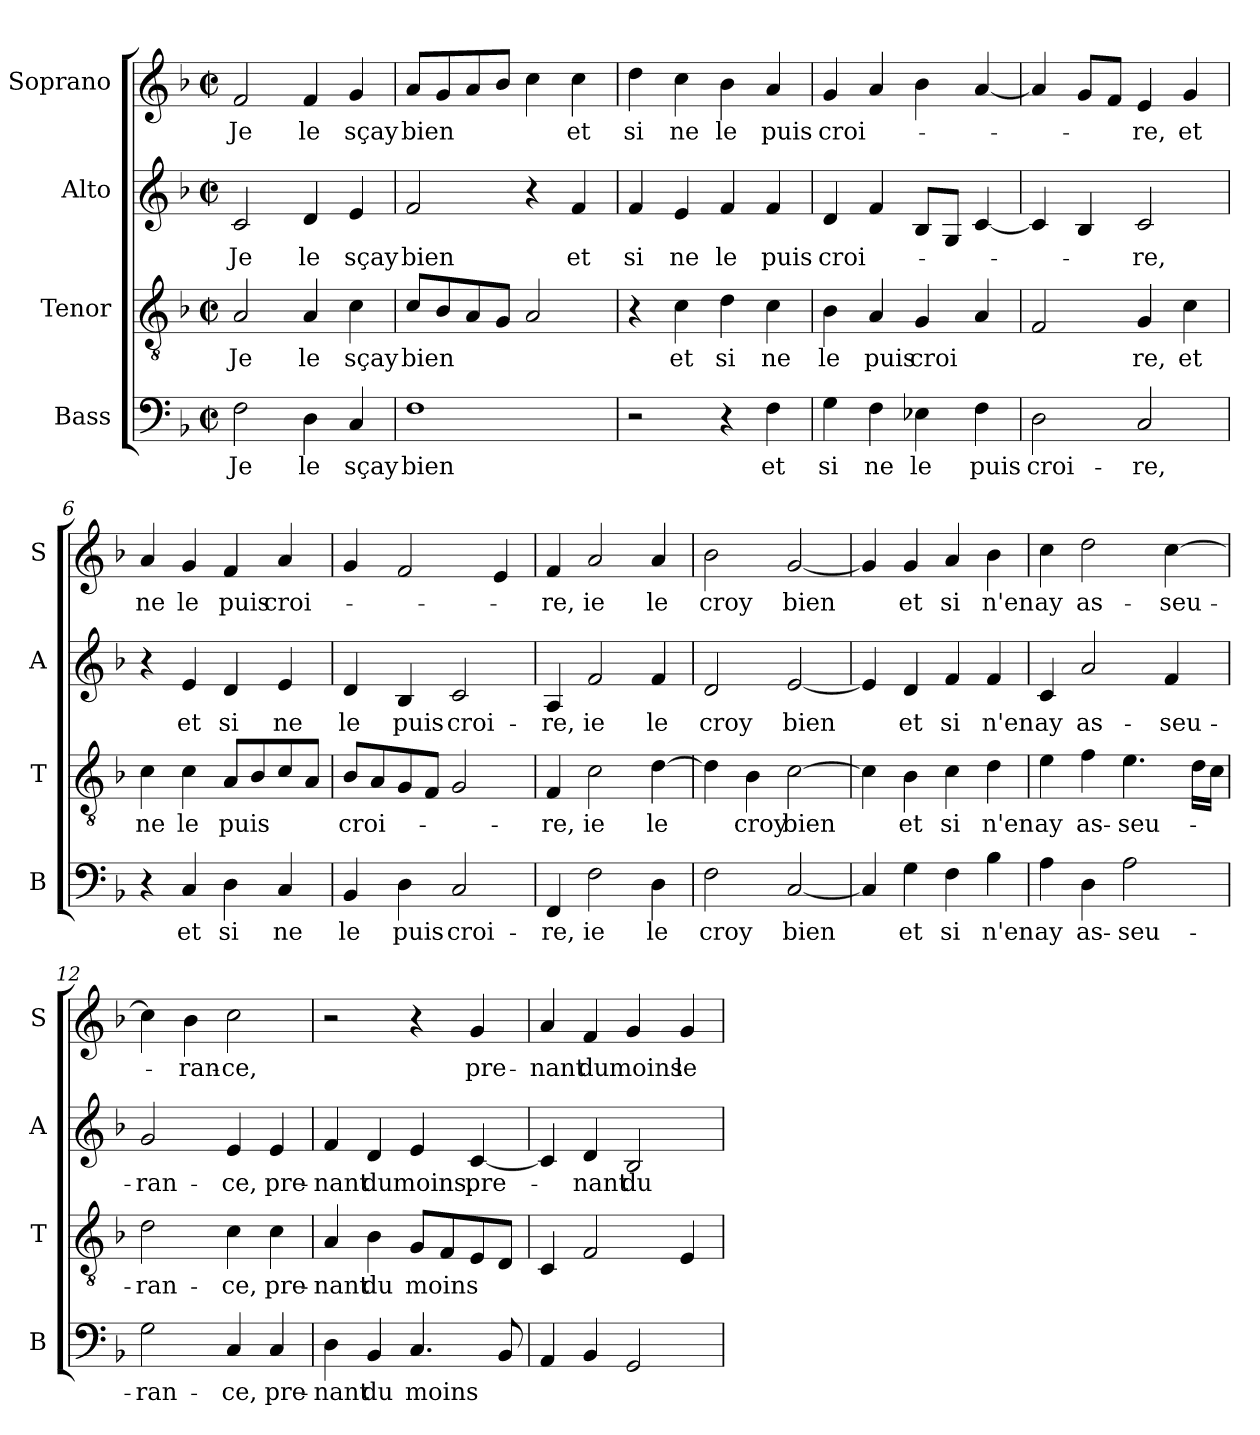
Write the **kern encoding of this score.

**kern	**text	**kern	**text	**kern	**text	**kern	**text
*part4	*part4	*part3	*part3	*part2	*part2	*part1	*part1
*staff4	*staff4	*staff3	*staff3	*staff2	*staff2	*staff1	*staff1
*I"Bass	*	*I"Tenor	*	*I"Alto	*	*I"Soprano	*
*I'B	*	*I'T	*	*I'A	*	*I'S	*
*clefF4	*	*clefGv2	*	*clefG2	*	*clefG2	*
*k[b-]	*	*k[b-]	*	*k[b-]	*	*k[b-]	*
*F:	*	*F:	*	*F:	*	*F:	*
*M2/2	*	*M2/2	*	*M2/2	*	*M2/2	*
*met(c|)	*	*met(c|)	*	*met(c|)	*	*met(c|)	*
=1	=1	=1	=1	=1	=1	=1	=1
!	!LO:LY:b	!	!LO:LY:b	!	!LO:LY:b	!	!LO:LY:b
2F\	Je	2A/	Je	2c/	Je	2f/	Je
!	!LO:LY:b	!	!LO:LY:b	!	!LO:LY:b	!	!LO:LY:b
4D\	le	4A/	le	4d/	le	4f/	le
!	!LO:LY:b	!	!LO:LY:b	!	!LO:LY:b	!	!LO:LY:b
4C/	sçay	4c\	sçay	4e/	sçay	4g/	sçay
=2	=2	=2	=2	=2	=2	=2	=2
!	!LO:LY:b	!	!LO:LY:b	!	!LO:LY:b	!	!LO:LY:b
1F	bien	8c/L	bien	2f/	bien	8a/L	bien
.	.	8B-/	.	.	.	8g/	.
.	.	8A/	.	.	.	8a/	.
.	.	8G/J	.	.	.	8b-/J	.
.	.	2A/	.	4r	.	4cc\	.
!	!	!	!	!	!LO:LY:b	!	!LO:LY:b
.	.	.	.	4f/	et	4cc\	et
=3	=3	=3	=3	=3	=3	=3	=3
!	!	!	!	!	!LO:LY:b	!	!LO:LY:b
2r	.	4r	.	4f/	si	4dd\	si
!	!	!	!LO:LY:b	!	!LO:LY:b	!	!LO:LY:b
.	.	4c\	et	4e/	ne	4cc\	ne
!	!	!	!LO:LY:b	!	!LO:LY:b	!	!LO:LY:b
4r	.	4d\	si	4f/	le	4b-\	le
!	!LO:LY:b	!	!LO:LY:b	!	!LO:LY:b	!	!LO:LY:b
4F\	et	4c\	ne	4f/	puis	4a/	puis
=4	=4	=4	=4	=4	=4	=4	=4
!	!LO:LY:b	!	!LO:LY:b	!	!LO:LY:b	!	!LO:LY:b
4G\	si	4B-\	le	4d/	croi-	4g/	croi-
!	!LO:LY:b	!	!LO:LY:b	!	!	!	!
4F\	ne	4A/	puis	4f/	.	4a/	.
!	!LO:LY:b	!	!LO:LY:b	!	!	!	!
4E-X\	le	4G/	croi	8B-/L	.	4b-\	.
.	.	.	.	8G/J	.	.	.
!	!LO:LY:b	!	!	!	!	!	!
4F\	puis	4A/	.	[4c/	.	[4a/	.
=5	=5	=5	=5	=5	=5	=5	=5
!	!LO:LY:b	!	!	!	!	!	!
2D\	croi-	2F/	.	4c/]	.	4a/]	.
.	.	.	.	4B-/	.	8g/L	.
.	.	.	.	.	.	8f/J	.
!	!LO:LY:b	!	!LO:LY:b	!	!LO:LY:b	!	!LO:LY:b
2C/	-re,	4G/	re,	2c/	-re,	4e/	-re,
!	!	!	!LO:LY:b	!	!	!	!LO:LY:b
.	.	4c\	et	.	.	4g/	et
!!LO:LB:g=z
=6	=6	=6	=6	=6	=6	=6	=6
!	!	!	!LO:LY:b	!	!	!	!LO:LY:b
4r	.	4c\	ne	4r	.	4a/	ne
!	!LO:LY:b	!	!LO:LY:b	!	!LO:LY:b	!	!LO:LY:b
4C/	et	4c\	le	4e/	et	4g/	le
!	!LO:LY:b	!	!LO:LY:b	!	!LO:LY:b	!	!LO:LY:b
4D\	si	8A/L	puis	4d/	si	4f/	puis
.	.	8B-/	.	.	.	.	.
!	!LO:LY:b	!	!	!	!LO:LY:b	!	!LO:LY:b
4C/	ne	8c/	.	4e/	ne	4a/	croi-
.	.	8A/J	.	.	.	.	.
=7	=7	=7	=7	=7	=7	=7	=7
!	!LO:LY:b	!	!LO:LY:b	!	!LO:LY:b	!	!
4BB-/	le	8B-/L	croi-	4d/	le	4g/	.
.	.	8A/	.	.	.	.	.
!	!LO:LY:b	!	!	!	!LO:LY:b	!	!
4D\	puis	8G/	.	4B-/	puis	2f/	.
.	.	8F/J	.	.	.	.	.
!	!LO:LY:b	!	!	!	!LO:LY:b	!	!
2C/	croi-	2G/	.	2c/	croi-	.	.
.	.	.	.	.	.	4e/	.
=8	=8	=8	=8	=8	=8	=8	=8
!	!LO:LY:b	!	!LO:LY:b	!	!LO:LY:b	!	!LO:LY:b
4FF/	-re,	4F/	-re,	4A/	-re,	4f/	-re,
!	!LO:LY:b	!	!LO:LY:b	!	!LO:LY:b	!	!LO:LY:b
2F\	ie	2c\	ie	2f/	ie	2a/	ie
!	!LO:LY:b	!	!LO:LY:b	!	!LO:LY:b	!	!LO:LY:b
4D\	le	[4d\	le	4f/	le	4a/	le
=9	=9	=9	=9	=9	=9	=9	=9
!	!LO:LY:b	!	!	!	!LO:LY:b	!	!LO:LY:b
2F\	croy	4d\]	.	2d/	croy	2b-\	croy
!	!	!	!LO:LY:b	!	!	!	!
.	.	4B-\	croy	.	.	.	.
!	!LO:LY:b	!	!LO:LY:b	!	!LO:LY:b	!	!LO:LY:b
[2C/	bien	[2c\	bien	[2e/	bien	[2g/	bien
=10	=10	=10	=10	=10	=10	=10	=10
4C/]	.	4c\]	.	4e/]	.	4g/]	.
!	!LO:LY:b	!	!LO:LY:b	!	!LO:LY:b	!	!LO:LY:b
4G\	et	4B-\	et	4d/	et	4g/	et
!	!LO:LY:b	!	!LO:LY:b	!	!LO:LY:b	!	!LO:LY:b
4F\	si	4c\	si	4f/	si	4a/	si
!	!LO:LY:b	!	!LO:LY:b	!	!LO:LY:b	!	!LO:LY:b
4B-\	n'en	4d\	n'en	4f/	n'en	4b-\	n'en
!!LO:PB:g=z
=11	=11	=11	=11	=11	=11	=11	=11
!	!LO:LY:b	!	!LO:LY:b	!	!LO:LY:b	!	!LO:LY:b
4A\	ay	4e\	ay	4c/	ay	4cc\	ay
!	!LO:LY:b	!	!LO:LY:b	!	!LO:LY:b	!	!LO:LY:b
4D\	as-	4f\	as-	2a/	as-	2dd\	as-
!	!LO:LY:b	!	!LO:LY:b	!	!	!	!
2A\	-seu-	4.e\	-seu-	.	.	.	.
!	!	!	!	!	!LO:LY:b	!	!LO:LY:b
.	.	.	.	4f/	-seu-	[4cc\	-seu-
.	.	16d\LL	.	.	.	.	.
.	.	16c\JJ	.	.	.	.	.
=12	=12	=12	=12	=12	=12	=12	=12
!	!LO:LY:b	!	!LO:LY:b	!	!LO:LY:b	!	!
2G\	-ran-	2d\	-ran-	2g/	-ran-	4cc\]	.
!	!	!	!	!	!	!	!LO:LY:b
.	.	.	.	.	.	4b-\	-ran-
!	!LO:LY:b	!	!LO:LY:b	!	!LO:LY:b	!	!LO:LY:b
4C/	-ce,	4c\	-ce,	4e/	-ce,	2cc\	-ce,
!	!LO:LY:b	!	!LO:LY:b	!	!LO:LY:b	!	!
4C/	pre-	4c\	pre-	4e/	pre-	.	.
=13	=13	=13	=13	=13	=13	=13	=13
!	!LO:LY:b	!	!LO:LY:b	!	!LO:LY:b	!	!
4D\	-nant	4A/	-nant	4f/	-nant	2r	.
!	!LO:LY:b	!	!LO:LY:b	!	!LO:LY:b	!	!
4BB-/	du	4B-\	du	4d/	du	.	.
!	!LO:LY:b	!	!LO:LY:b	!	!LO:LY:b	!	!
4.C/	moins	8G/L	moins	4e/	moins,	4r	.
.	.	8F/	.	.	.	.	.
!	!	!	!	!	!LO:LY:b	!	!LO:LY:b
.	.	8E/	.	[4c/	pre-	4g/	pre-
8BB-/	.	8D/J	.	.	.	.	.
=14	=14	=14	=14	=14	=14	=14	=14
!	!	!	!	!	!	!	!LO:LY:b
4AA/	.	4C/	.	4c/]	.	4a/	-nant
!	!	!	!	!	!LO:LY:b	!	!LO:LY:b
4BB-/	.	2F/	.	4d/	-nant	4f/	du
!	!	!	!	!	!LO:LY:b	!	!LO:LY:b
2GG/	.	.	.	2B-/	du	4g/	moins
!	!	!	!	!	!	!	!LO:LY:b
.	.	4E/	.	.	.	4g/	le
=	=	=	=	=	=	=	=
*-	*-	*-	*-	*-	*-	*-	*-
